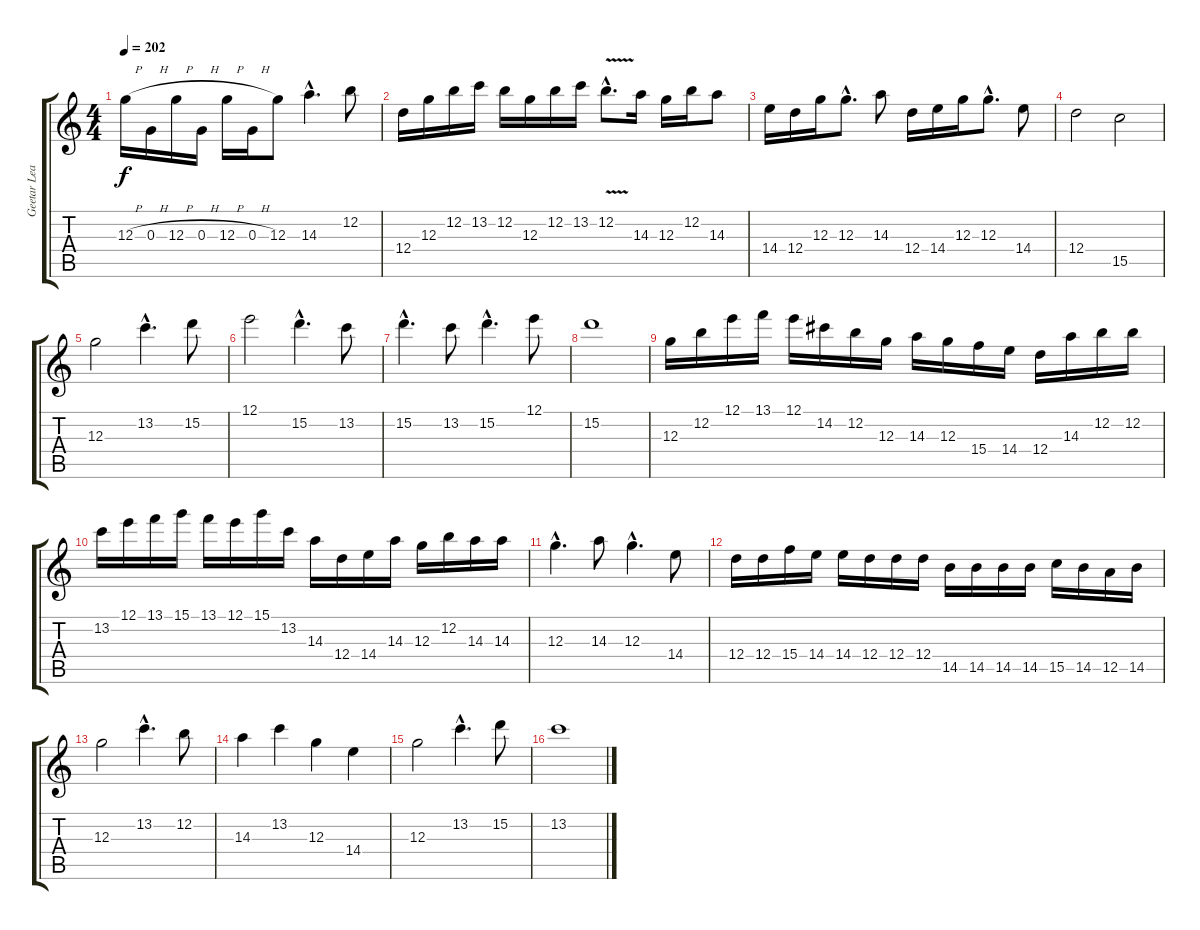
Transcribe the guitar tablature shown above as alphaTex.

\track ("Geetar Lead" "Geetar Lea") {instrument overdrivenguitar}
\staff {score tabs}
\tuning (E4 B3 G3 D3 A2 E2) {hide}
\ts (4 4)
\tempo 202
\clef g2
\ks c
12.3{h}.16{dy f} 0.3{h}.16 12.3{h}.16 0.3{h}.16 12.3{h}.16 0.3{h}.16 12.3.8 14.3{hac}.4{d} 12.2.8 |
12.4.16 12.3.16 12.2.16 13.2.16 12.2.16 12.3.16 12.2.16 13.2.16 12.2{v hac}.8{d} 14.3.16 12.3.16 12.2.16 14.3.8 |
14.4.16 12.4.16 12.3.16 12.3{hac}.8{d} 14.3.8 12.4.16 14.4.16 12.3.16 12.3{hac}.8{d} 14.4.8 |
12.4.2 15.5.2 |
12.3.2 13.2{hac}.4{d} 15.2.8 |
12.1.2 15.2{hac}.4{d} 13.2.8 |
15.2{hac}.4{d} 13.2.8 15.2{hac}.4{d} 12.1.8 |
15.2.1 |
12.3.16 12.2.16 12.1.16 13.1.16 12.1.16 14.2.16 12.2.16 12.3.16 14.3.16 12.3.16 15.4.16 14.4.16 12.4.16 14.3.16 12.2.16 12.2.16 |
13.2.16 12.1.16 13.1.16 15.1.16 13.1.16 12.1.16 15.1.16 13.2.16 14.3.16 12.4.16 14.4.16 14.3.16 12.3.16 12.2.16 14.3.16 14.3.16 |
12.3{hac}.4{d} 14.3.8 12.3{hac}.4{d} 14.4.8 |
12.4.16 12.4.16 15.4.16 14.4.16 14.4.16 12.4.16 12.4.16 12.4.16 14.5.16 14.5.16 14.5.16 14.5.16 15.5.16 14.5.16 12.5.16 14.5.16 |
12.3.2 13.2{hac}.4{d} 12.2.8 |
14.3.4 13.2.4 12.3.4 14.4.4 |
12.3.2 13.2{hac}.4{d} 15.2.8 |
13.2.1
